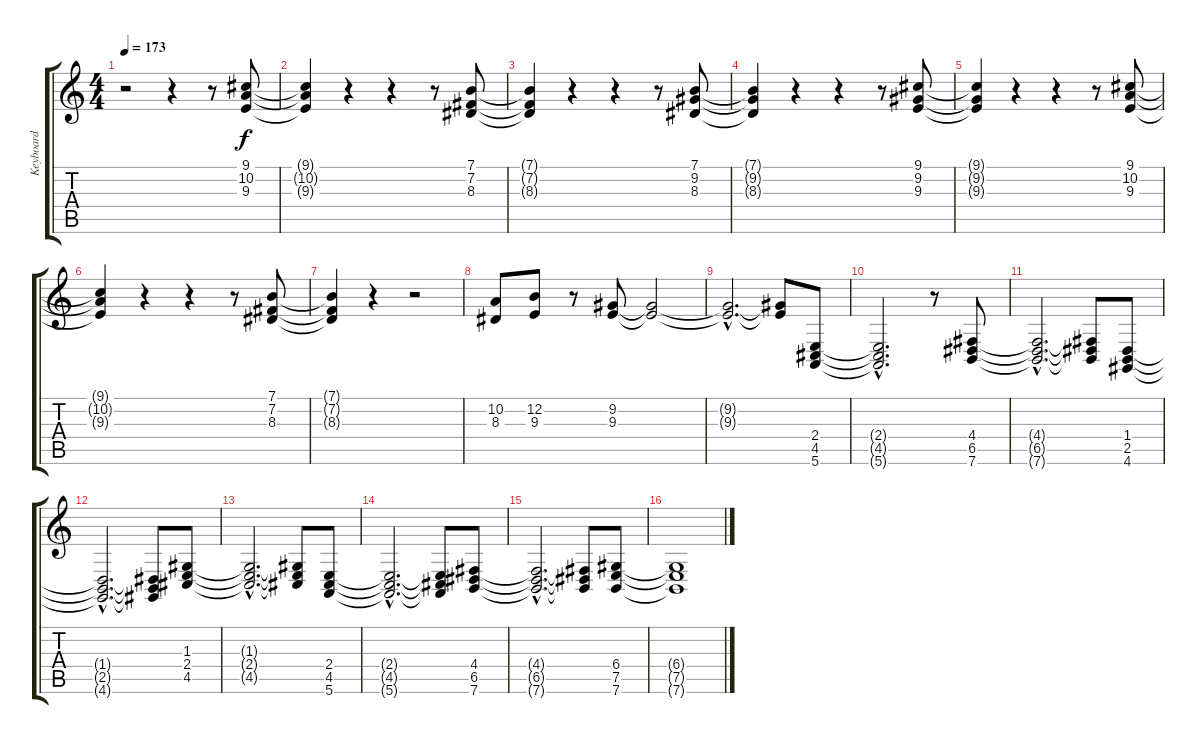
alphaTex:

\track ("Keyboard" "Keyboard") {instrument electricgrandpiano}
\staff {score tabs}
\tuning (E4 B3 G3 D3 A2 E2) {hide}
\ts (4 4)
\tempo 173
\clef g2
\ks c
r.2{dy f instrument electricgrandpiano} r.4 r.8 (9.1 10.2 9.3).8 |
(9.1{t} 10.2{t} 9.3{t}).4 r.4 r.4 r.8 (7.1 7.2 8.3).8 |
(7.1{t} 7.2{t} 8.3{t}).4 r.4 r.4 r.8 (7.1 9.2 8.3).8 |
(7.1{t} 9.2{t} 8.3{t}).4 r.4 r.4 r.8 (9.1 9.2 9.3).8 |
(9.1{t} 9.2{t} 9.3{t}).4 r.4 r.4 r.8 (9.1 10.2 9.3).8 |
(9.1{t} 10.2{t} 9.3{t}).4 r.4 r.4 r.8 (7.1 7.2 8.3).8 |
(7.1{t} 7.2{t} 8.3{t}).4 r.4 r.2 |
(10.2 8.3).8 (12.2 9.3).8 r.8 (9.2 9.3).8 (9.2{t} 9.3{t}).2 |
(9.2{hac t} 9.3{hac t}).2{d} (9.2{t} 9.3{t}).8 (2.4 4.5 5.6).8 |
(2.4{hac t} 4.5{hac t} 5.6{hac t}).2{d} r.8 (4.4 6.5 7.6).8 |
(4.4{hac t} 6.5{hac t} 7.6{hac t}).2{d} (4.4{t} 6.5{t} 7.6{t}).8 (1.4 2.5 4.6).8 |
(1.4{hac t} 2.5{hac t} 4.6{hac t}).2{d} (1.4{t} 2.5{t} 4.6{t}).8 (1.3 2.4 4.5).8 |
(1.3{hac t} 2.4{hac t} 4.5{hac t}).2{d} (1.3{t} 2.4{t} 4.5{t}).8 (2.4 4.5 5.6).8 |
(2.4{hac t} 4.5{hac t} 5.6{hac t}).2{d} (2.4{t} 4.5{t} 5.6{t}).8 (4.4 6.5 7.6).8 |
(4.4{hac t} 6.5{hac t} 7.6{hac t}).2{d} (4.4{t} 6.5{t} 7.6{t}).8 (6.4 7.5 7.6).8 |
(6.4{t} 7.5{t} 7.6{t}).1
